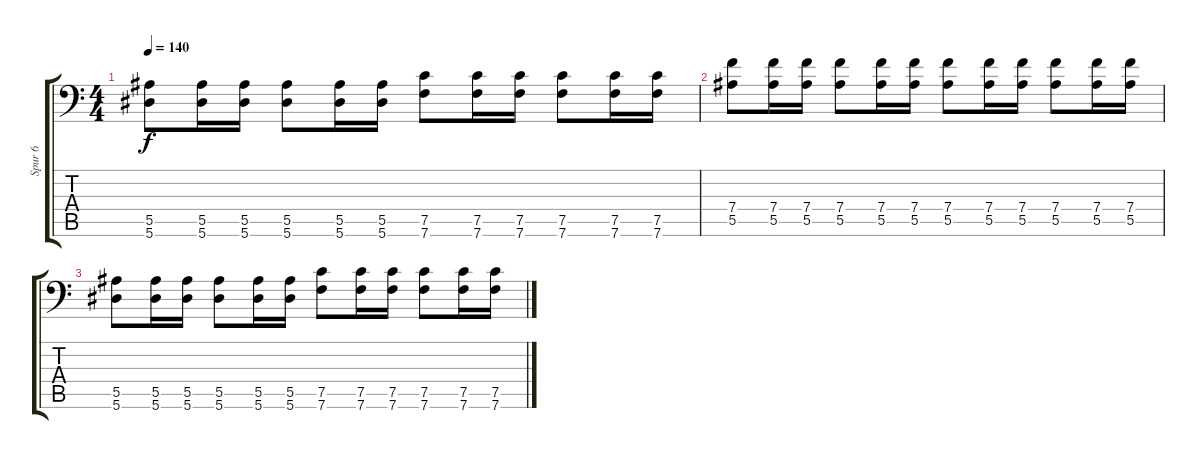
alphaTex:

\track ("Spur 6" "Spur 6") {instrument distortionguitar}
\staff {score tabs}
\tuning (C4 G3 Eb3 Bb2 F2 Bb1) {hide}
\ts (4 4)
\tempo 140
\clef f4
\ks c
(5.5 5.6).8{dy f} (5.5 5.6).16 (5.5 5.6).16 (5.5 5.6).8 (5.5 5.6).16 (5.5 5.6).16 (7.5 7.6).8 (7.5 7.6).16 (7.5 7.6).16 (7.5 7.6).8 (7.5 7.6).16 (7.5 7.6).16 |
(7.4 5.5).8 (7.4 5.5).16 (7.4 5.5).16 (7.4 5.5).8 (7.4 5.5).16 (7.4 5.5).16 (7.4 5.5).8 (7.4 5.5).16 (7.4 5.5).16 (7.4 5.5).8 (7.4 5.5).16 (7.4 5.5).16 |
(5.5 5.6).8 (5.5 5.6).16 (5.5 5.6).16 (5.5 5.6).8 (5.5 5.6).16 (5.5 5.6).16 (7.5 7.6).8 (7.5 7.6).16 (7.5 7.6).16 (7.5 7.6).8 (7.5 7.6).16 (7.5 7.6).16
